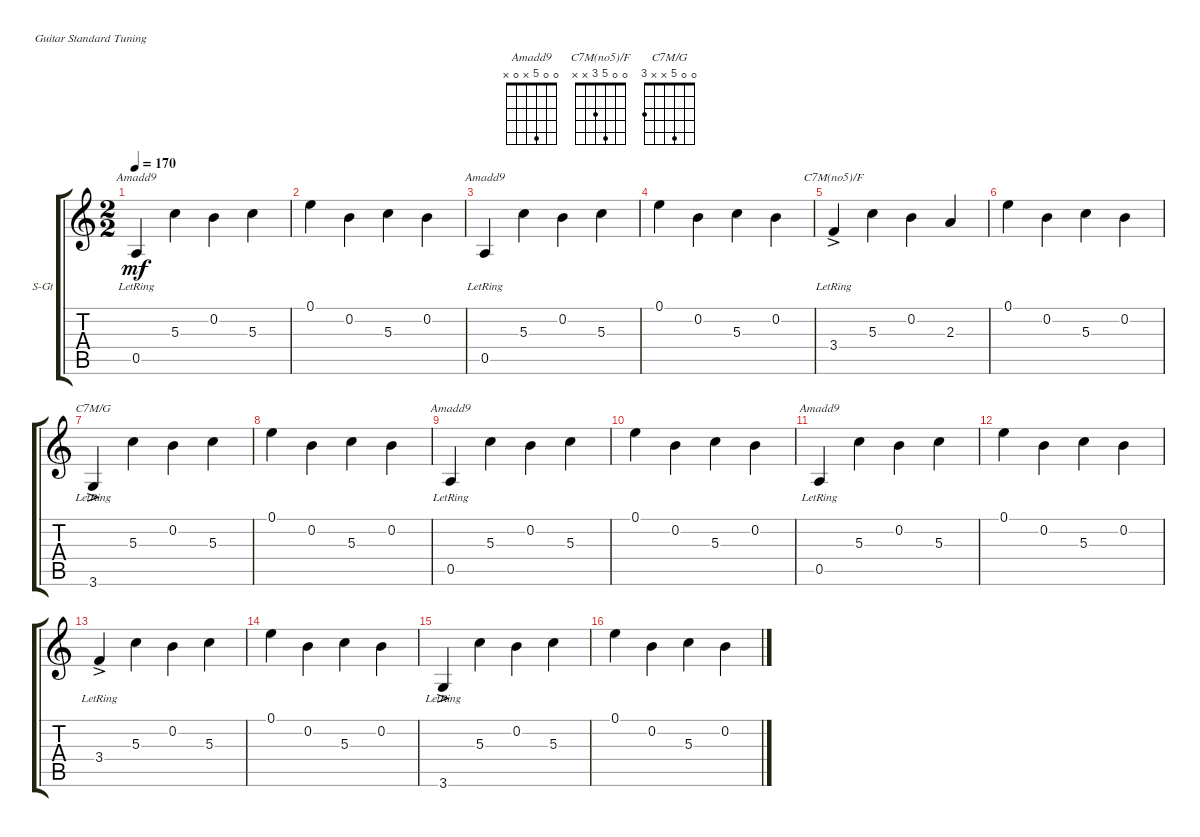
\defaultSystemsLayout 4
\bracketExtendMode groupsimilarinstruments
\firstSystemTrackNameOrientation horizontal
\otherSystemsTrackNameOrientation horizontal
\track ("Steel Guitar" "S-Gt") {instrument acousticguitarsteel}
\staff {score tabs}
\tuning (E4 B3 G3 D3 A2 E2)
\chord ("Amadd9" 0 0 5 x 0 x)
\chord ("C7M(no5)/F" 0 0 5 3 x x)
\chord ("C7M/G" 0 0 5 x x 3)
\ts (2 2)
\tempo 170
\clef g2
\scale
0.311068
\ks c
0.5{lr}.4{ch "Amadd9" dy mf instrument acousticguitarsteel} 5.3.4 0.2.4 5.3.4 |
\scale
0.230708 0.1.4 0.2.4 5.3.4 0.2.4 |
\scale
0.221095 0.5{lr}.4{ch "Amadd9"} 5.3.4 0.2.4 5.3.4 |
\scale
0.236936 0.1.4 0.2.4 5.3.4 0.2.4 |
3.4{ac lr}.4{ch "C7M(no5)/F"} 5.3.4 0.2.4 2.3.4 |
0.1.4 0.2.4 5.3.4 0.2.4 |
3.6{ac lr}.4{ch "C7M/G"} 5.3.4 0.2.4 5.3.4 |
0.1.4 0.2.4 5.3.4 0.2.4 |
0.5{lr}.4{ch "Amadd9"} 5.3.4 0.2.4 5.3.4 |
0.1.4 0.2.4 5.3.4 0.2.4 |
0.5{lr}.4{ch "Amadd9"} 5.3.4 0.2.4 5.3.4 |
0.1.4 0.2.4 5.3.4 0.2.4 |
3.4{ac lr}.4 5.3.4 0.2.4 5.3.4 |
0.1.4 0.2.4 5.3.4 0.2.4 |
3.6{ac lr}.4 5.3.4 0.2.4 5.3.4 |
0.1.4 0.2.4 5.3.4 0.2.4
